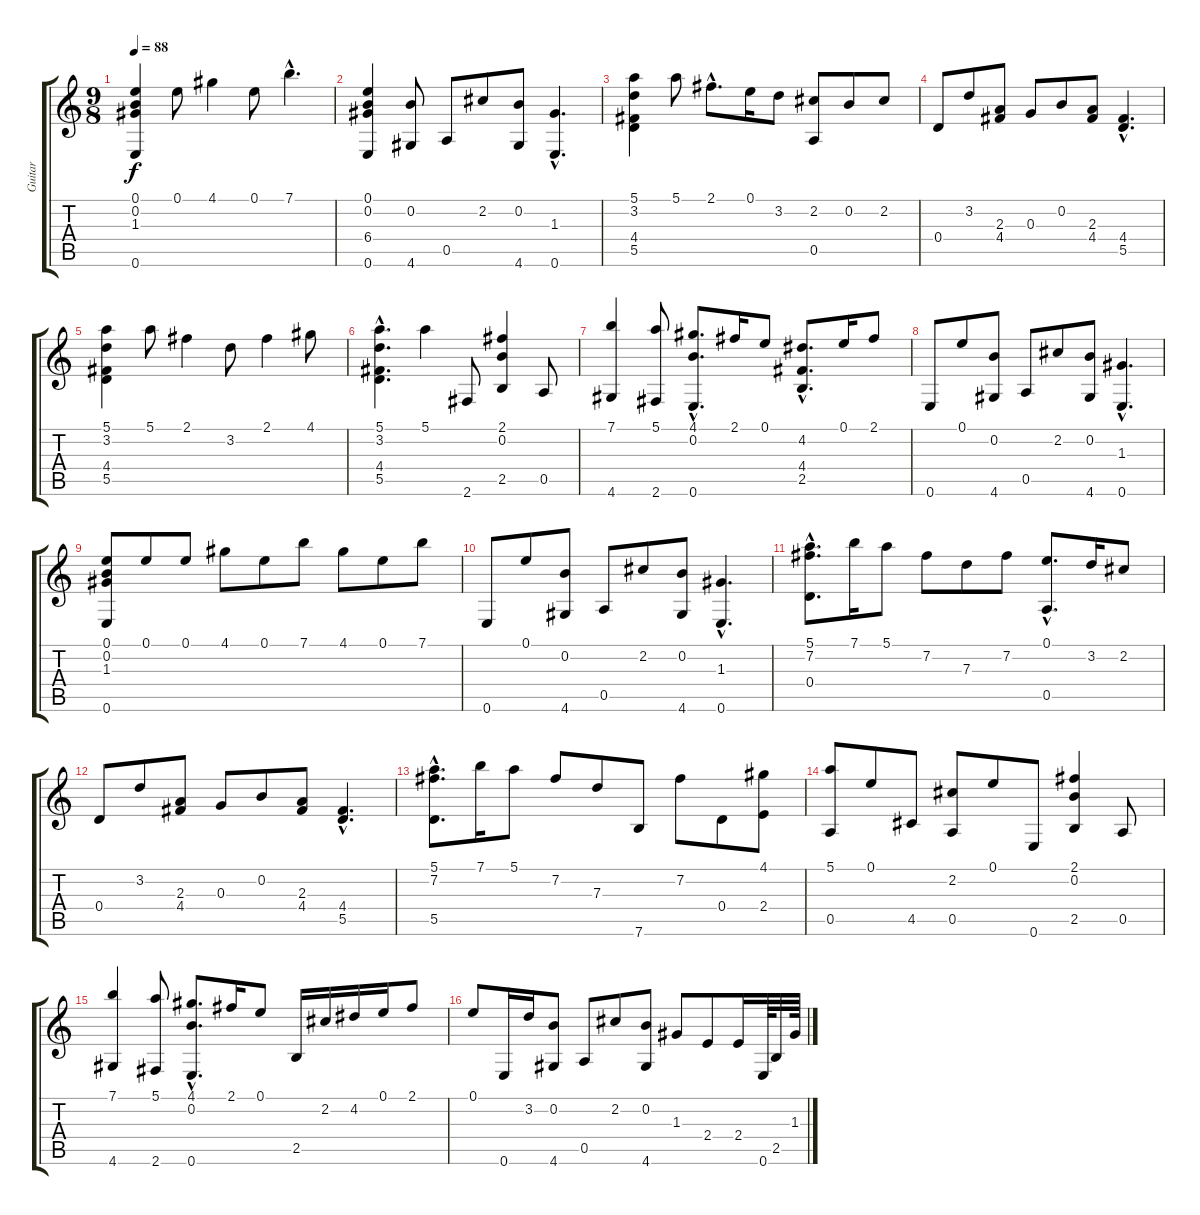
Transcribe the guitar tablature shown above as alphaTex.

\track ("Guitar" "Guitar") {instrument acousticguitarnylon}
\staff {score tabs}
\tuning (E4 B3 G3 D3 A2 E2) {hide}
\ts (9 8)
\tempo 88
\clef g2
\ks c
(0.1 0.2 1.3 0.6).4{dy f} 0.1.8 4.1.4 0.1.8 7.1{hac}.4{d} |
(0.1 0.2 6.4 0.6).4 (0.2 4.6).8 0.5.8 2.2.8 (0.2 4.6).8 (1.3{hac} 0.6{hac}).4{d} |
(5.1 3.2 4.4 5.5).4 5.1.8 2.1{hac}.8{d} 0.1.16 3.2.8 (2.2 0.5).8 0.2.8 2.2.8 |
0.4.8 3.2.8 (2.3 4.4).8 0.3.8 0.2.8 (2.3 4.4).8 (4.4{hac} 5.5{hac}).4{d} |
(5.1 3.2 4.4 5.5).4 5.1.8 2.1.4 3.2.8 2.1.4 4.1.8 |
(5.1{hac} 3.2{hac} 4.4{hac} 5.5{hac}).4{d} 5.1.4 2.6.8 (2.1 0.2 2.5).4 0.5.8 |
(7.1 4.6).4 (5.1 2.6).8 (4.1{hac} 0.2{hac} 0.6{hac}).8{d} 2.1.16 0.1.8 (4.2{hac} 4.4{hac} 2.5{hac}).8{d} 0.1.16 2.1.8 |
0.6.8 0.1.8 (0.2 4.6).8 0.5.8 2.2.8 (0.2 4.6).8 (1.3{hac} 0.6{hac}).4{d} |
(0.1 0.2 1.3 0.6).8 0.1.8 0.1.8 4.1.8 0.1.8 7.1.8 4.1.8 0.1.8 7.1.8 |
0.6.8 0.1.8 (0.2 4.6).8 0.5.8 2.2.8 (0.2 4.6).8 (1.3{hac} 0.6{hac}).4{d} |
(5.1{hac} 7.2{hac} 0.4{hac}).8{d} 7.1.16 5.1.8 7.2.8 7.3.8 7.2.8 (0.1{hac} 0.5{hac}).8{d} 3.2.16 2.2.8 |
0.4.8 3.2.8 (2.3 4.4).8 0.3.8 0.2.8 (2.3 4.4).8 (4.4{hac} 5.5{hac}).4{d} |
(5.1{hac} 7.2{hac} 5.5{hac}).8{d} 7.1.16 5.1.8 7.2.8 7.3.8 7.6.8 7.2.8 0.4.8 (4.1 2.4).8 |
(5.1 0.5).8 0.1.8 4.5.8 (2.2 0.5).8 0.1.8 0.6.8 (2.1 0.2 2.5).4 0.5.8 |
(7.1 4.6).4 (5.1 2.6).8 (4.1{hac} 0.2{hac} 0.6{hac}).8{d} 2.1.16 0.1.8 2.5.16 2.2.16 4.2.16 0.1.16 2.1.8 |
0.1.8 0.6.16 3.2.16 (0.2 4.6).8 0.5.8 2.2.8 (0.2 4.6).8 1.3.8 2.4.8 2.4.16 0.6.64 2.5.32 1.3.64
